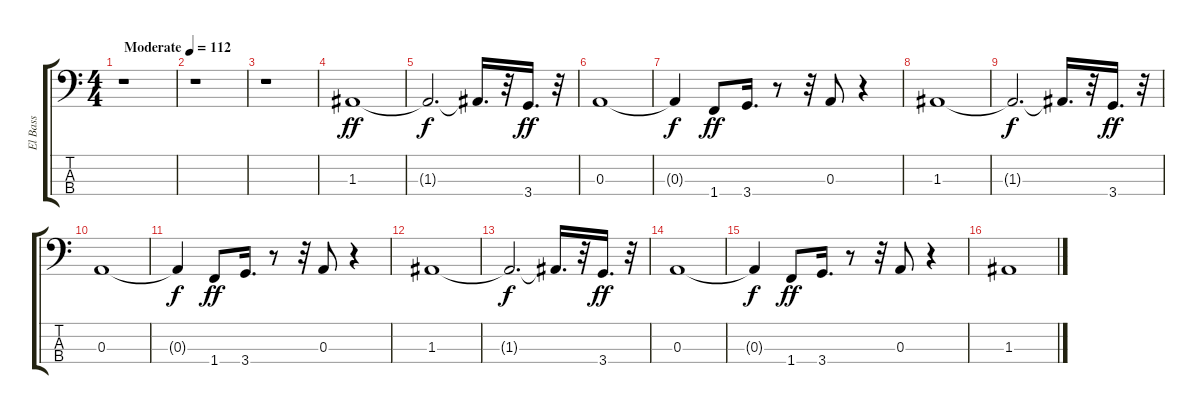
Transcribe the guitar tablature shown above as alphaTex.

\track ("El Bass" "El Bass") {instrument electricbassfinger}
\staff {score tabs}
\tuning (G2 D2 A1 E1) {hide}
\ts (4 4)
\tempo (112 "Moderate")
\clef f4
\ks c
r.1{dy ff instrument electricbassfinger} |
r.1 |
r.1 |
1.3.1 |
1.3{t}.2{d dy f} 1.3{t}.16{d} r.32 3.4.16{d dy ff} r.32 |
0.3.1 |
0.3{t}.4{dy f} 1.4.8{dy ff} 3.4.16{d} r.8 r.32 0.3.8 r.4 |
1.3.1 |
1.3{t}.2{d dy f} 1.3{t}.16{d} r.32 3.4.16{d dy ff} r.32 |
0.3.1 |
0.3{t}.4{dy f} 1.4.8{dy ff} 3.4.16{d} r.8 r.32 0.3.8 r.4 |
1.3.1 |
1.3{t}.2{d dy f} 1.3{t}.16{d} r.32 3.4.16{d dy ff} r.32 |
0.3.1 |
0.3{t}.4{dy f} 1.4.8{dy ff} 3.4.16{d} r.8 r.32 0.3.8 r.4 |
1.3.1
